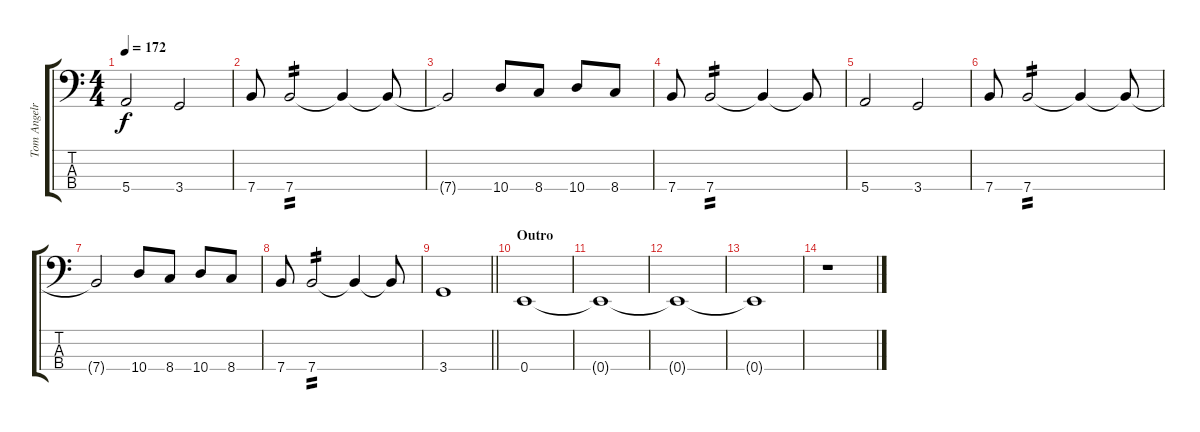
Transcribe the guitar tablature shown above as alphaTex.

\track ("Tom Angelripper" "Tom Angelr") {instrument electricbasspick}
\staff {score tabs}
\tuning (G2 D2 A1 E1) {hide}
\ts (4 4)
\tempo 172
\clef f4
\ks c
5.4.2{dy f} 3.4.2 |
7.4.8 7.4.2{tp 2} 7.4{t}.4 7.4{t}.8 |
7.4{t}.2 10.4.8 8.4.8 10.4.8 8.4.8 |
7.4.8 7.4.2{tp 2} 7.4{t}.4 7.4{t}.8 |
5.4.2 3.4.2 |
7.4.8 7.4.2{tp 2} 7.4{t}.4 7.4{t}.8 |
7.4{t}.2 10.4.8 8.4.8 10.4.8 8.4.8 |
7.4.8 7.4.2{tp 2} 7.4{t}.4 7.4{t}.8 |
\barLineRight lightlight
3.4.1 |
\section ("" "Outro")
0.4.1 |
0.4{t}.1 |
0.4{t}.1 |
0.4{t}.1 |
r.1
